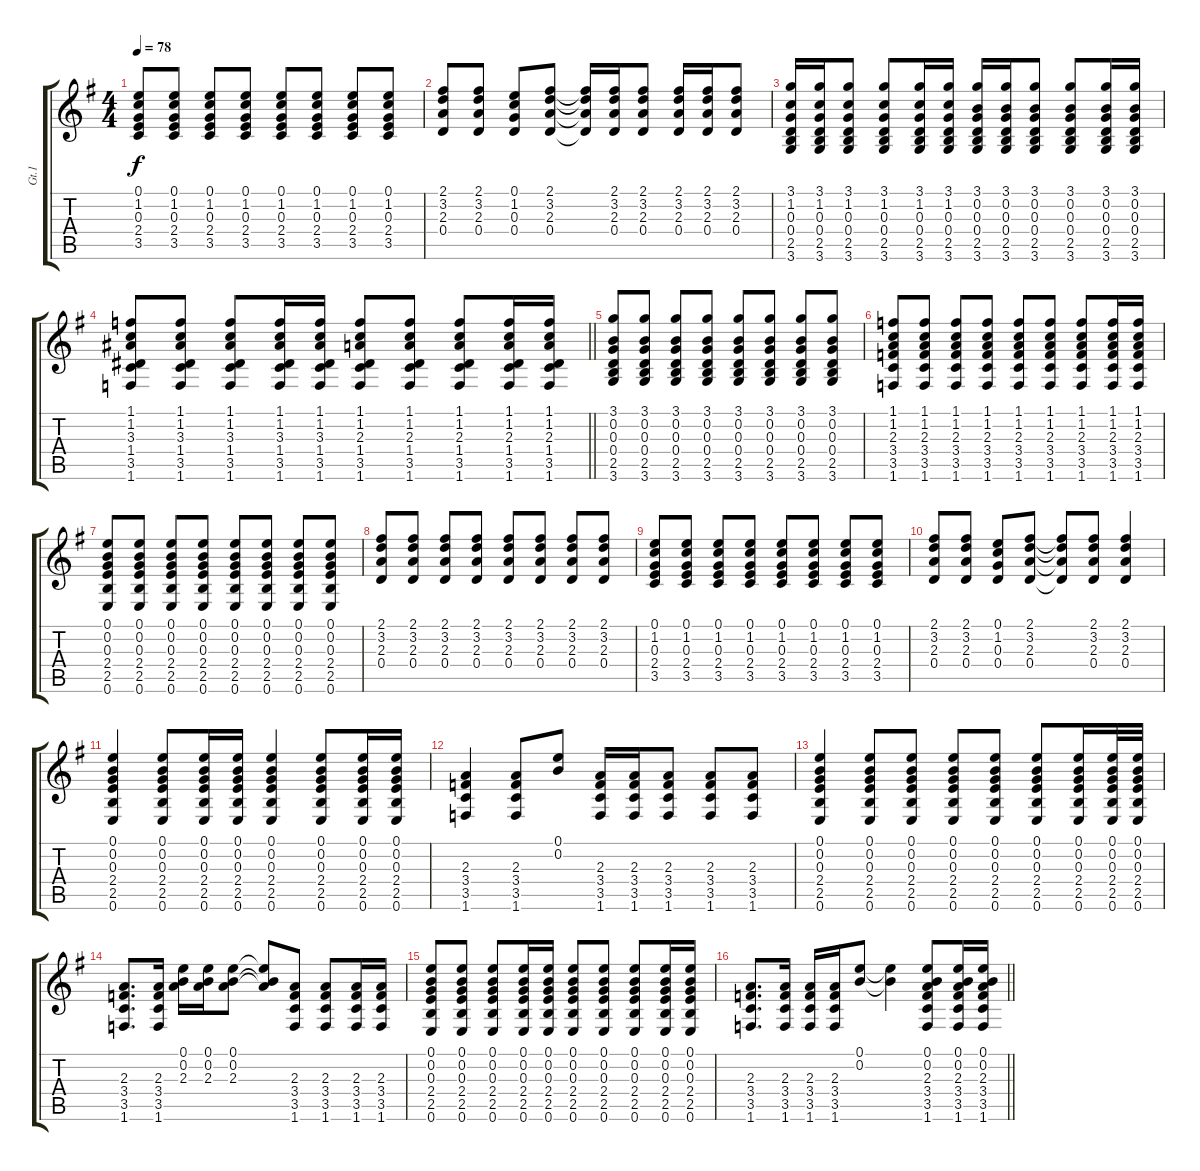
\track ("Gt.1" "Gt.1") {instrument acousticguitarsteel}
\staff {score tabs}
\tuning (E4 B3 G3 D3 A2 E2) {hide}
\ts (4 4)
\tempo 78
\clef g2
\ks g
(0.1 1.2 0.3 2.4 3.5).8{dy f} (0.1 1.2 0.3 2.4 3.5).8 (0.1 1.2 0.3 2.4 3.5).8 (0.1 1.2 0.3 2.4 3.5).8 (0.1 1.2 0.3 2.4 3.5).8 (0.1 1.2 0.3 2.4 3.5).8 (0.1 1.2 0.3 2.4 3.5).8 (0.1 1.2 0.3 2.4 3.5).8 |
(2.1 3.2 2.3 0.4).8 (2.1 3.2 2.3 0.4).8 (0.1 1.2 0.3 0.4).8 (2.1 3.2 2.3 0.4).8 (2.1{t} 3.2{t} 2.3{t} 0.4{t}).16 (2.1 3.2 2.3 0.4).16 (2.1 3.2 2.3 0.4).8 (2.1 3.2 2.3 0.4).16 (2.1 3.2 2.3 0.4).16 (2.1 3.2 2.3 0.4).8 |
(3.1 1.2 0.3 0.4 2.5 3.6).16 (3.1 1.2 0.3 0.4 2.5 3.6).16 (3.1 1.2 0.3 0.4 2.5 3.6).8 (3.1 1.2 0.3 0.4 2.5 3.6).8 (3.1 1.2 0.3 0.4 2.5 3.6).16 (3.1 1.2 0.3 0.4 2.5 3.6).16 (3.1 0.2 0.3 0.4 2.5 3.6).16 (3.1 0.2 0.3 0.4 2.5 3.6).16 (3.1 0.2 0.3 0.4 2.5 3.6).8 (3.1 0.2 0.3 0.4 2.5 3.6).8 (3.1 0.2 0.3 0.4 2.5 3.6).16 (3.1 0.2 0.3 0.4 2.5 3.6).16 |
\barLineRight lightlight
(1.1 1.2 3.3 1.4 3.5 1.6).8 (1.1 1.2 3.3 1.4 3.5 1.6).8 (1.1 1.2 3.3 1.4 3.5 1.6).8 (1.1 1.2 3.3 1.4 3.5 1.6).16 (1.1 1.2 3.3 1.4 3.5 1.6).16 (1.1 1.2 2.3 1.4 3.5 1.6).8 (1.1 1.2 2.3 1.4 3.5 1.6).8 (1.1 1.2 2.3 1.4 3.5 1.6).8 (1.1 1.2 2.3 1.4 3.5 1.6).16 (1.1 1.2 2.3 1.4 3.5 1.6).16 |
(3.1 0.2 0.3 0.4 2.5 3.6).8 (3.1 0.2 0.3 0.4 2.5 3.6).8 (3.1 0.2 0.3 0.4 2.5 3.6).8 (3.1 0.2 0.3 0.4 2.5 3.6).8 (3.1 0.2 0.3 0.4 2.5 3.6).8 (3.1 0.2 0.3 0.4 2.5 3.6).8 (3.1 0.2 0.3 0.4 2.5 3.6).8 (3.1 0.2 0.3 0.4 2.5 3.6).8 |
(1.1 1.2 2.3 3.4 3.5 1.6).8 (1.1 1.2 2.3 3.4 3.5 1.6).8 (1.1 1.2 2.3 3.4 3.5 1.6).8 (1.1 1.2 2.3 3.4 3.5 1.6).8 (1.1 1.2 2.3 3.4 3.5 1.6).8 (1.1 1.2 2.3 3.4 3.5 1.6).8 (1.1 1.2 2.3 3.4 3.5 1.6).8 (1.1 1.2 2.3 3.4 3.5 1.6).16 (1.1 1.2 2.3 3.4 3.5 1.6).16 |
(0.1 0.2 0.3 2.4 2.5 0.6).8 (0.1 0.2 0.3 2.4 2.5 0.6).8 (0.1 0.2 0.3 2.4 2.5 0.6).8 (0.1 0.2 0.3 2.4 2.5 0.6).8 (0.1 0.2 0.3 2.4 2.5 0.6).8 (0.1 0.2 0.3 2.4 2.5 0.6).8 (0.1 0.2 0.3 2.4 2.5 0.6).8 (0.1 0.2 0.3 2.4 2.5 0.6).8 |
(2.1 3.2 2.3 0.4).8 (2.1 3.2 2.3 0.4).8 (2.1 3.2 2.3 0.4).8 (2.1 3.2 2.3 0.4).8 (2.1 3.2 2.3 0.4).8 (2.1 3.2 2.3 0.4).8 (2.1 3.2 2.3 0.4).8 (2.1 3.2 2.3 0.4).8 |
(0.1 1.2 0.3 2.4 3.5).8 (0.1 1.2 0.3 2.4 3.5).8 (0.1 1.2 0.3 2.4 3.5).8 (0.1 1.2 0.3 2.4 3.5).8 (0.1 1.2 0.3 2.4 3.5).8 (0.1 1.2 0.3 2.4 3.5).8 (0.1 1.2 0.3 2.4 3.5).8 (0.1 1.2 0.3 2.4 3.5).8 |
(2.1 3.2 2.3 0.4).8 (2.1 3.2 2.3 0.4).8 (0.1 1.2 0.3 0.4).8 (2.1 3.2 2.3 0.4).8 (2.1{t} 3.2{t} 2.3{t} 0.4{t}).8 (2.1 3.2 2.3 0.4).8 (2.1 3.2 2.3 0.4).4 |
(0.1 0.2 0.3 2.4 2.5 0.6).4 (0.1 0.2 0.3 2.4 2.5 0.6).8 (0.1 0.2 0.3 2.4 2.5 0.6).16 (0.1 0.2 0.3 2.4 2.5 0.6).16 (0.1 0.2 0.3 2.4 2.5 0.6).4 (0.1 0.2 0.3 2.4 2.5 0.6).8 (0.1 0.2 0.3 2.4 2.5 0.6).16 (0.1 0.2 0.3 2.4 2.5 0.6).16 |
(2.3 3.4 3.5 1.6).4 (2.3 3.4 3.5 1.6).8 (0.1 0.2).8 (2.3 3.4 3.5 1.6).16 (2.3 3.4 3.5 1.6).16 (2.3 3.4 3.5 1.6).8 (2.3 3.4 3.5 1.6).8 (2.3 3.4 3.5 1.6).8 |
(0.1 0.2 0.3 2.4 2.5 0.6).4 (0.1 0.2 0.3 2.4 2.5 0.6).8 (0.1 0.2 0.3 2.4 2.5 0.6).8 (0.1 0.2 0.3 2.4 2.5 0.6).8 (0.1 0.2 0.3 2.4 2.5 0.6).8 (0.1 0.2 0.3 2.4 2.5 0.6).8 (0.1 0.2 0.3 2.4 2.5 0.6).16 (0.1 0.2 0.3 2.4 2.5 0.6).32 (0.1 0.2 0.3 2.4 2.5 0.6).32 |
(2.3 3.4 3.5 1.6).8{d} (2.3 3.4 3.5 1.6).16 (0.1 0.2 2.3).16 (0.1 0.2 2.3).16 (0.1 0.2 2.3).8 (0.1{t} 0.2{t} 2.3{t}).8 (2.3 3.4 3.5 1.6).8 (2.3 3.4 3.5 1.6).8 (2.3 3.4 3.5 1.6).16 (2.3 3.4 3.5 1.6).16 |
(0.1 0.2 0.3 2.4 2.5 0.6).8 (0.1 0.2 0.3 2.4 2.5 0.6).8 (0.1 0.2 0.3 2.4 2.5 0.6).8 (0.1 0.2 0.3 2.4 2.5 0.6).16 (0.1 0.2 0.3 2.4 2.5 0.6).16 (0.1 0.2 0.3 2.4 2.5 0.6).8 (0.1 0.2 0.3 2.4 2.5 0.6).8 (0.1 0.2 0.3 2.4 2.5 0.6).8 (0.1 0.2 0.3 2.4 2.5 0.6).16 (0.1 0.2 0.3 2.4 2.5 0.6).16 |
\barLineRight lightlight
(2.3 3.4 3.5 1.6).8{d} (2.3 3.4 3.5 1.6).16 (2.3 3.4 3.5 1.6).16 (2.3 3.4 3.5 1.6).16 (0.1 0.2).8 (0.1{t} 0.2{t}).4 (0.1 0.2 2.3 3.4 3.5 1.6).8 (0.1 0.2 2.3 3.4 3.5 1.6).16 (0.1 0.2 2.3 3.4 3.5 1.6).16
